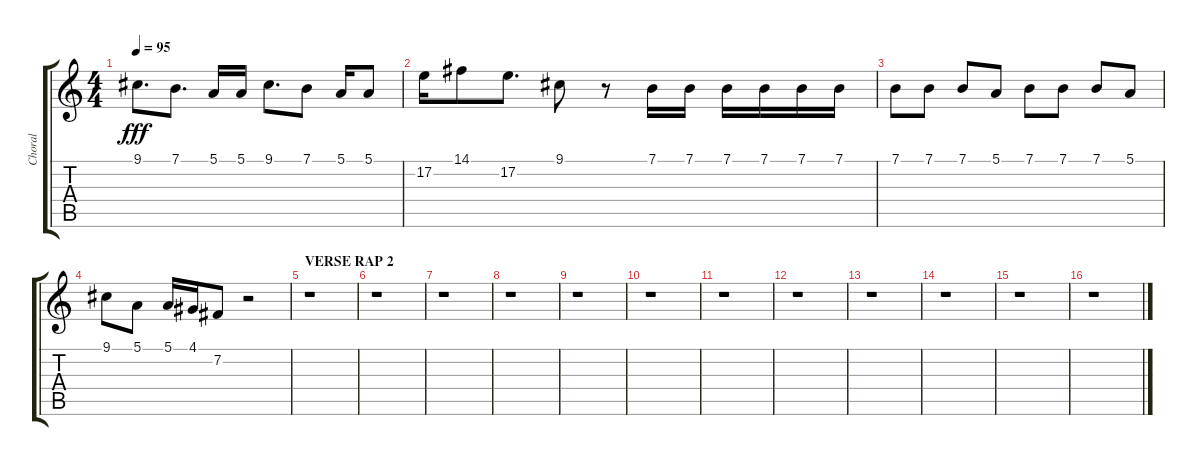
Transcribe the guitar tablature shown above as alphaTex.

\track ("Choral" "Choral") {instrument clarinet}
\staff {score tabs}
\tuning (E4 B3 G3 D3 A2 E2) {hide}
\ts (4 4)
\tempo 95
\clef g2
\ks c
9.1.8{d dy fff} 7.1.8{d} 5.1.16 5.1.16 9.1.8{d} 7.1.8 5.1.16 5.1.8 |
17.2.16 14.1.8 17.2.8{d} 9.1.8 r.8 7.1.16 7.1.16 7.1.16 7.1.16 7.1.16 7.1.16 |
7.1.8 7.1.8 7.1.8 5.1.8 7.1.8 7.1.8 7.1.8 5.1.8 |
9.1.8 5.1.8 5.1.16 4.1.16 7.2.8 r.2 |
\section ("" "VERSE RAP 2")
r.1 |
r.1 |
r.1 |
r.1 |
r.1 |
r.1 |
r.1 |
r.1 |
r.1 |
r.1 |
r.1 |
r.1
